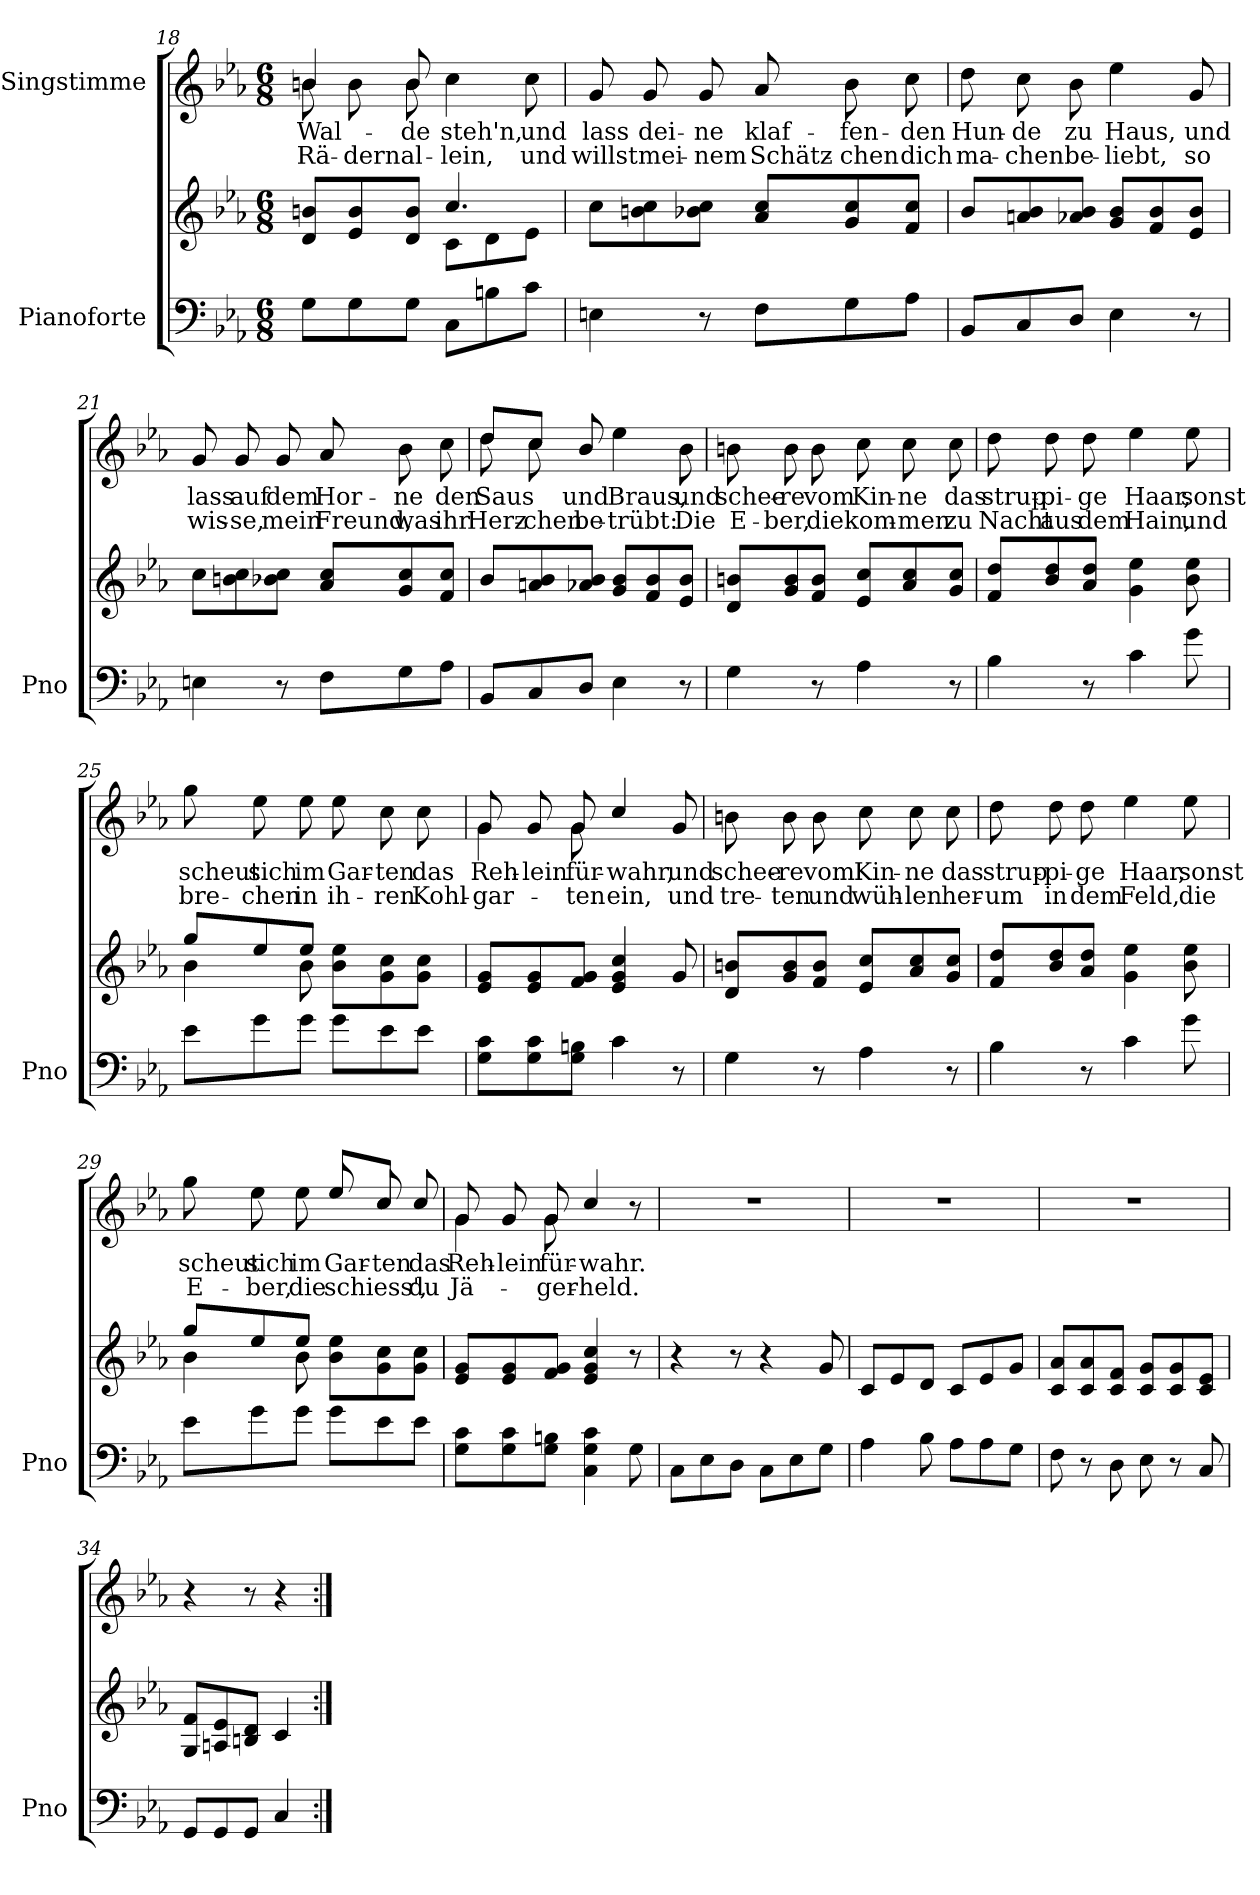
**kern	**kern	**kern	**text	**text
*part2	*part2	*part1	*part1	*part1
*staff3	*staff2	*staff1	*staff1	*staff1
*I"Pianoforte	*	*I"Singstimme	*	*
*I'Pno	*	*	*	*
*clefF4	*clefG2	*clefG2	*	*
*k[b-e-a-]	*k[b-e-a-]	*k[b-e-a-]	*	*
*M6/8	*M6/8	*M6/8	*	*
=18	=18	=18	=18	=18
*	*^	*^	*	*
8G\L	8d/ 8bn/L	4.ryy	8bn\	4b/	Wal-	Rä-
8G\	8e-/ 8b/	.	8b\	.	.	-dern
8G\J	8d/ 8b/J	.	8b/	8b\	-de	al-
8C\L	4.cc/	8c\L	4cc\	4.ryy	steh'n,	-lein,
8Bn\	.	8d\	.	.	.	.
8c\J	.	8e-\J	8cc\	.	und	und
*	*v	*v	*	*	*	*
*	*	*v	*v	*	*
=19	=19	=19	=19	=19
4En\	8cc\L	8g/	lass	willst
.	8bn\ 8cc\	8g/	dei-	mei-
8r	8b-X\ 8cc\J	8g/	-ne	-nem
8F\L	8a-/ 8cc/L	8a-/	klaf-	Schätz-
8G\	8g/ 8cc/	8b-\	-fen-	-chen
8A-\J	8f/ 8cc/J	8cc\	-den	dich
=20	=20	=20	=20	=20
8BB-/L	8b-/L	8dd\	Hun-	ma-
8C/	8an/ 8b-/	8cc\	-de	-chen
8D/J	8a-X/ 8b-/J	8b-\	zu	be-
4E-\	8g/ 8b-/L	4ee-\	Haus,	-liebt,
.	8f/ 8b-/	.	.	.
8r	8e-/ 8b-/J	8g/	und	so
=21	=21	=21	=21	=21
4En\	8cc\L	8g/	lass	wis-
.	8bn\ 8cc\	8g/	auf	-se,
8r	8b-X\ 8cc\J	8g/	dem	mein
8F\L	8a-/ 8cc/L	8a-/	Hor-	Freund,
8G\	8g/ 8cc/	8b-\	-ne	was
8A-\J	8f/ 8cc/J	8cc\	den	ihr
=22	=22	=22	=22	=22
*	*	*^	*	*
8BB-/L	8b-/L	8dd/L	8dd\	Saus	Herz-
8C/	8an/ 8b-/	8cc/J	8cc\	.	-chen
8D/J	8a-X/ 8b-/J	8b-/	2ryy	und	be-
4E-\	8g/ 8b-/L	4ee-\	.	Braus,	-trübt:
.	8f/ 8b-/	.	.	.	.
8r	8e-/ 8b-/J	8b-\	.	und	Die
*	*	*v	*v	*	*
=23	=23	=23	=23	=23
4G\	8d/ 8bn/L	8bn\	schee-	E-
.	8g/ 8b/	8b\	-re	-ber,
8r	8f/ 8b/J	8b\	vom	die
4A-\	8e-/ 8cc/L	8cc\	Kin-	kom-
.	8a-/ 8cc/	8cc\	-ne	-men
8r	8g/ 8cc/J	8cc\	das	zu
=24	=24	=24	=24	=24
4B-\	8f/ 8dd/L	8dd\	strup-	Nacht
.	8b-/ 8dd/	8dd\	-pi-	aus
8r	8a-/ 8dd/J	8dd\	-ge	dem
4c\	4g\ 4ee-\	4ee-\	Haar,	Hain,
8g\	8b-\ 8ee-\	8ee-\	sonst	und
=25	=25	=25	=25	=25
*	*^	*	*	*
8e-\L	8gg/L	4b-\	8gg\	scheut	bre-
8g\	8ee-/	.	8ee-\	sich	-chen
8g\J	8ee-/J	8b-\	8ee-\	im	in
8g\L	8b-\ 8ee-\L	4.ryy	8ee-\	Gar-	ih-
8e-\	8g\ 8cc\	.	8cc\	-ten	-ren
8e-\J	8g\ 8cc\J	.	8cc\	das	Kohl-
*	*v	*v	*	*	*
=26	=26	=26	=26	=26
*	*	*^	*	*
8G\ 8c\L	8e-/ 8g/L	8g/	4g\	Reh-	-gar-
8G\ 8c\	8e-/ 8g/	8g/	.	-lein	.
8G\ 8Bn\J	8f/ 8g/J	8g/	8g\	für-	-ten
4c\	4e-/ 4g/ 4cc/	4cc/	4.ryy	-wahr,	ein,
8r	8g/	8g/	.	und	und
*	*	*v	*v	*	*
=27	=27	=27	=27	=27
4G\	8d/ 8bn/L	8bn\	schee-	tre-
.	8g/ 8b/	8b\	-re	-ten
8r	8f/ 8b/J	8b\	vom	und
4A-\	8e-/ 8cc/L	8cc\	Kin-	wüh-
.	8a-/ 8cc/	8cc\	ne	-len
8r	8g/ 8cc/J	8cc\	das	her-
=28	=28	=28	=28	=28
4B-\	8f/ 8dd/L	8dd\	strup-	-um
.	8b-/ 8dd/	8dd\	-pi-	in
8r	8a-/ 8dd/J	8dd\	-ge	dem
4c\	4g\ 4ee-\	4ee-\	Haar,	Feld,
8g\	8b-\ 8ee-\	8ee-\	sonst	die
=29	=29	=29	=29	=29
*	*^	*^	*	*
8e-\L	8gg/L	4b-\	8gg\	4.ryy	scheut	E-
8g\	8ee-/	.	8ee-\	.	sich	-ber,
8g\J	8ee-/J	8b-\	8ee-\	.	im	die
8g\L	8b-\ 8ee-\L	4.ryy	8ee-/L	8ee-/	Gar-	schiess',
8e-\	8g\ 8cc\	.	8cc/J	8cc/	-ten	.
8e-\J	8g\ 8cc\J	.	8cc/	8ryy	das	du
*	*v	*v	*	*	*	*
=30	=30	=30	=30	=30	=30
8G\ 8c\L	8e-/ 8g/L	8g/	4g\	Reh-	Jä-
8G\ 8c\	8e-/ 8g/	8g/	.	-lein	.
8G\ 8Bn\J	8f/ 8g/J	8g/	8g\	für-	-ger-
4C\ 4G\ 4c\	4e-/ 4g/ 4cc/	4cc/	4.ryy	-wahr.	-held.
8G\	8r	8r	.	.	.
*	*	*v	*v	*	*
=31	=31	=31	=31	=31
8C\L	4r	2.r	.	.
8E-\	.	.	.	.
8D\J	8r	.	.	.
8C\L	4r	.	.	.
8E-\	.	.	.	.
8G\J	8g/	.	.	.
=32	=32	=32	=32	=32
4A-\	8c/L	2.r	.	.
.	8e-/	.	.	.
8B-\	8d/J	.	.	.
8A-\L	8c/L	.	.	.
8A-\	8e-/	.	.	.
8G\J	8g/J	.	.	.
=33	=33	=33	=33	=33
8F\	8c/ 8a-/L	2.r	.	.
8r	8c/ 8a-/	.	.	.
8D\	8c/ 8f/J	.	.	.
8E-\	8c/ 8g/L	.	.	.
8r	8c/ 8g/	.	.	.
8C/	8c/ 8e-/J	.	.	.
=34	=34	=34	=34	=34
8GG/L	8G/ 8f/L	4r	.	.
8GG/	8An/ 8e-/	.	.	.
8GG/J	8Bn/ 8d/J	8r	.	.
4C/	4c/	4r	.	.
=:|!	=:|!	=:|!	=:|!	=:|!
*-	*-	*-	*-	*-
